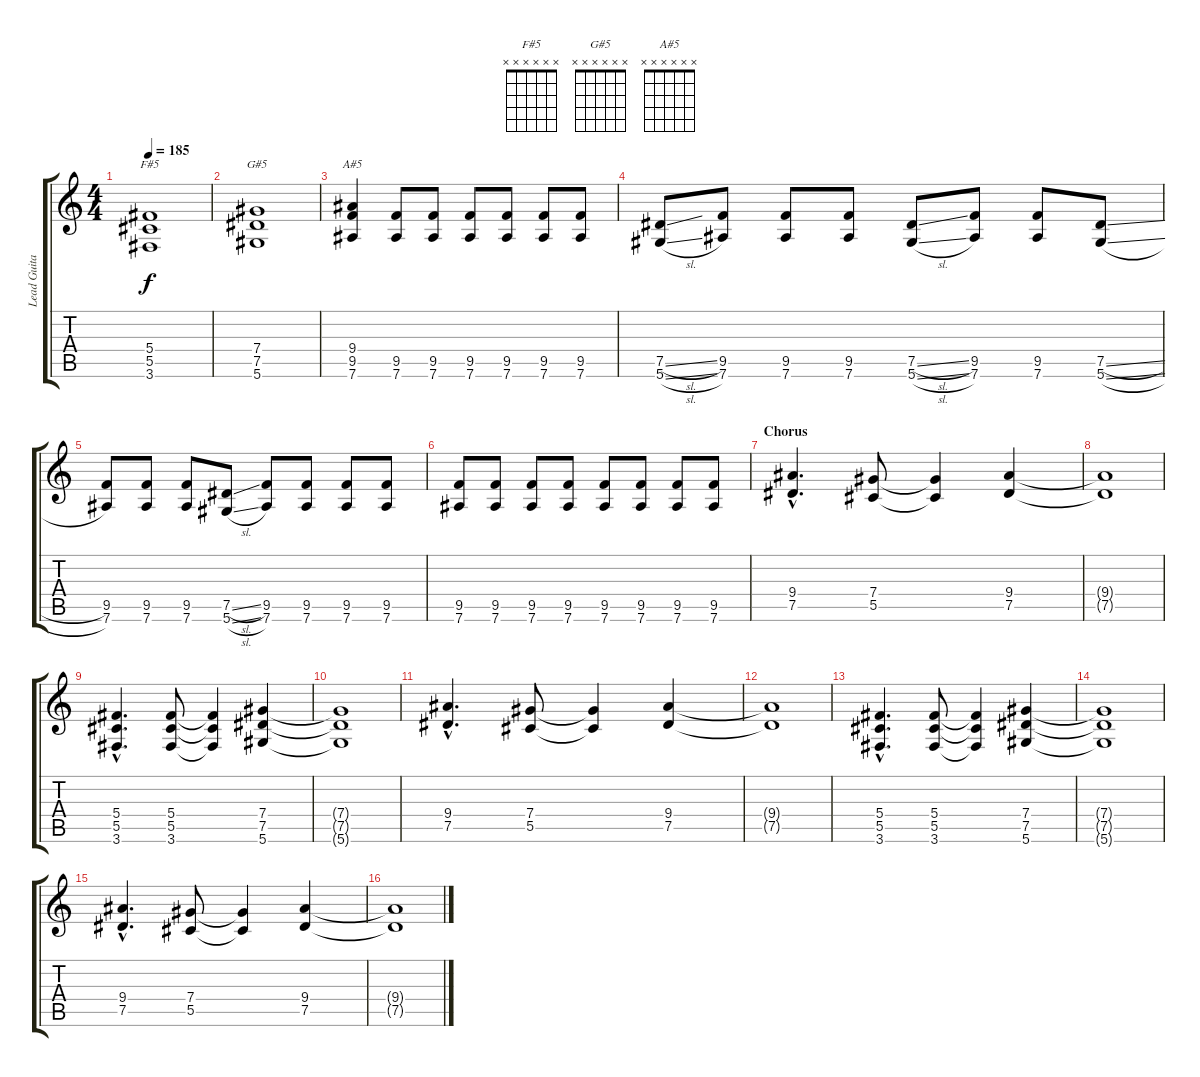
\track ("Lead Guitar" "Lead Guita") {instrument distortionguitar}
\staff {score tabs}
\tuning (Eb4 Bb3 Gb3 Db3 Ab2 Eb2) {hide}
\chord ("F#5" x x x x x x)
\chord ("G#5" x x x x x x)
\chord ("A#5" x x x x x x)
\ts (4 4)
\tempo 185
\clef g2
\ks c
(5.4 5.5 3.6).1{ch "F#5" dy f} |
(7.4 7.5 5.6).1{ch "G#5"} |
(9.4 9.5 7.6).4{ch "A#5"} (9.5 7.6).8 (9.5 7.6).8 (9.5 7.6).8 (9.5 7.6).8 (9.5 7.6).8 (9.5 7.6).8 |
(7.5{sl} 5.6{sl}).8 (9.5 7.6).8 (9.5 7.6).8 (9.5 7.6).8 (7.5{sl} 5.6{sl}).8 (9.5 7.6).8 (9.5 7.6).8 (7.5{sl} 5.6{sl}).8 |
(9.5 7.6).8 (9.5 7.6).8 (9.5 7.6).8 (7.5{sl} 5.6{sl}).8 (9.5 7.6).8 (9.5 7.6).8 (9.5 7.6).8 (9.5 7.6).8 |
(9.5 7.6).8 (9.5 7.6).8 (9.5 7.6).8 (9.5 7.6).8 (9.5 7.6).8 (9.5 7.6).8 (9.5 7.6).8 (9.5 7.6).8 |
\section ("" "Chorus")
(9.4{hac} 7.5{hac}).4{d} (7.4 5.5).8 (7.4{t} 5.5{t}).4 (9.4 7.5).4 |
(9.4{t} 7.5{t}).1 |
(5.4{hac} 5.5{hac} 3.6{hac}).4{d} (5.4 5.5 3.6).8 (5.4{t} 5.5{t} 3.6{t}).4 (7.4 7.5 5.6).4 |
(7.4{t} 7.5{t} 5.6{t}).1 |
(9.4{hac} 7.5{hac}).4{d} (7.4 5.5).8 (7.4{t} 5.5{t}).4 (9.4 7.5).4 |
(9.4{t} 7.5{t}).1 |
(5.4{hac} 5.5{hac} 3.6{hac}).4{d} (5.4 5.5 3.6).8 (5.4{t} 5.5{t} 3.6{t}).4 (7.4 7.5 5.6).4 |
(7.4{t} 7.5{t} 5.6{t}).1 |
(9.4{hac} 7.5{hac}).4{d} (7.4 5.5).8 (7.4{t} 5.5{t}).4 (9.4 7.5).4 |
(9.4{t} 7.5{t}).1
